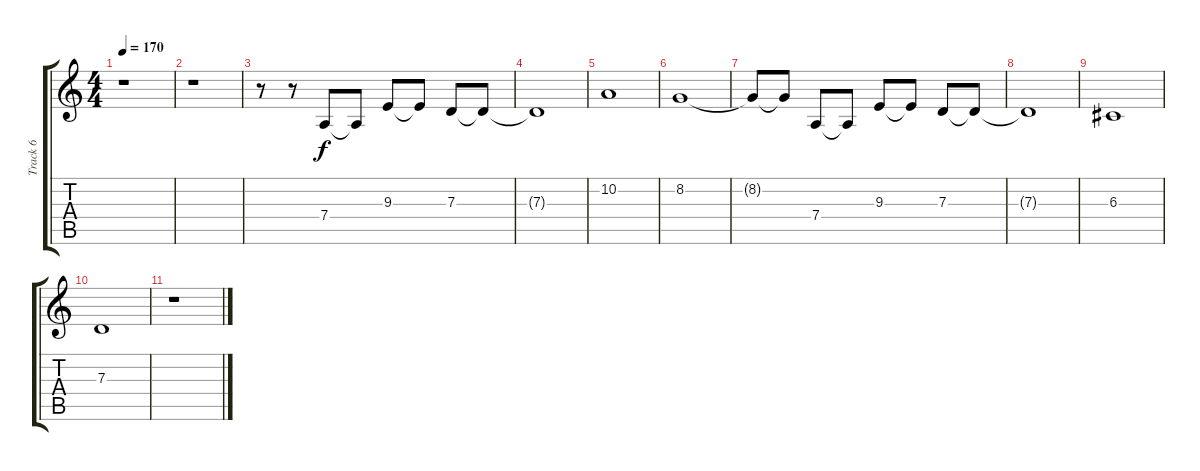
\track ("Track 6" "Track 6") {instrument viola}
\staff {score tabs}
\tuning (E4 B3 G3 D3 A2 E2) {hide}
\ts (4 4)
\tempo 170
\clef g2
\ks c
r.1{dy f} |
r.1 |
r.8 r.8 7.4.8 7.4{t}.8 9.3.8 9.3{t}.8 7.3.8 7.3{t}.8 |
7.3{t}.1 |
10.2.1 |
8.2.1 |
8.2{t}.8 8.2{t}.8 7.4.8 7.4{t}.8 9.3.8 9.3{t}.8 7.3.8 7.3{t}.8 |
7.3{t}.1 |
6.3.1 |
7.3.1 |
r.1
